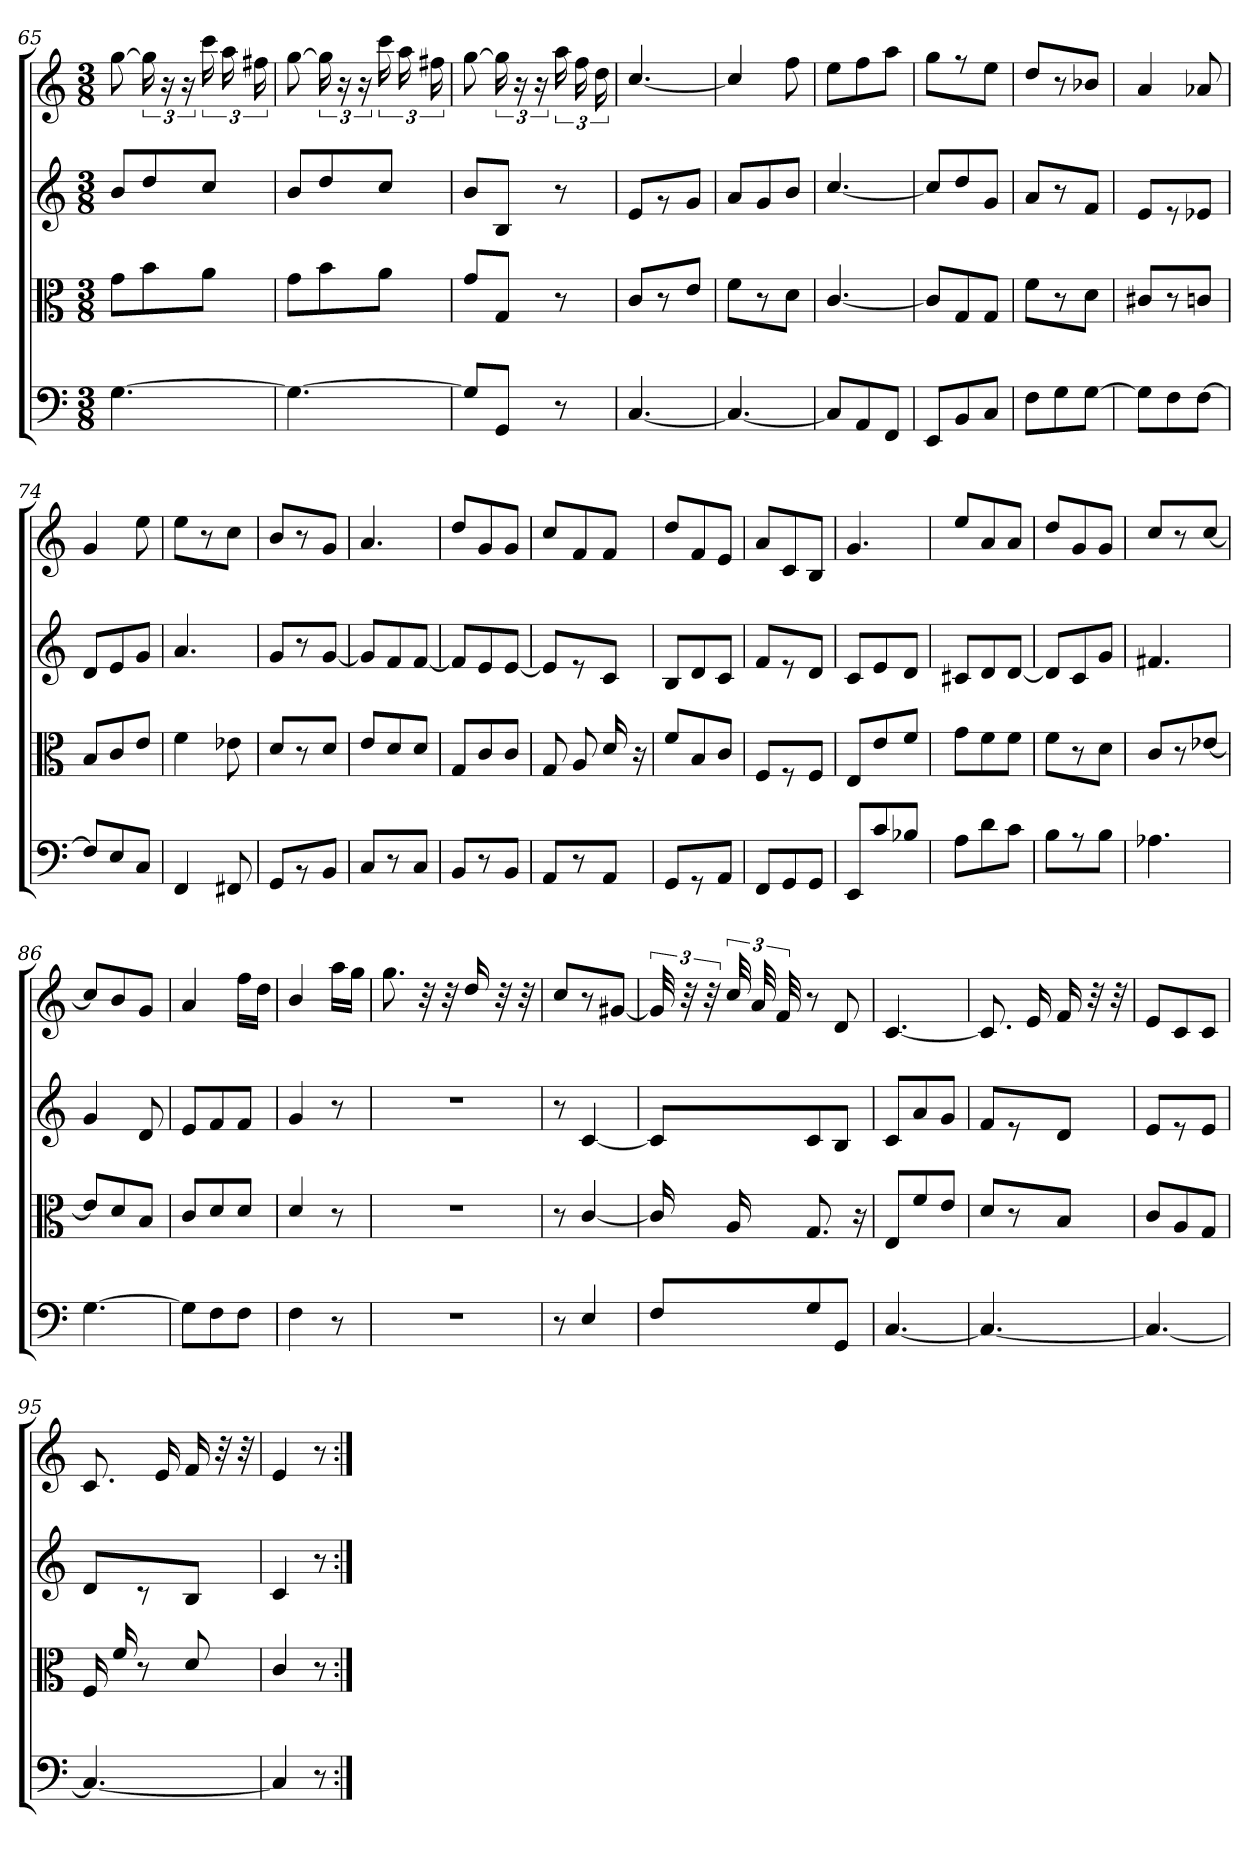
**kern	**kern	**kern	**kern
*part4	*part3	*part2	*part1
*staff4	*staff3	*staff2	*staff1
*clefF4	*clefC3	*clefG2	*clefG2
*k[]	*k[]	*k[]	*k[]
*C:	*C:	*C:	*C:
*M3/8	*M3/8	*M3/8	*M3/8
=65	=65	=65	=65
[4.G\	8g\L	8b/L	[8gg\
.	8b\	8dd/	24gg\]
.	.	.	24r
.	.	.	24r
.	8a\J	8cc/J	24ccc\
.	.	.	24aa\
.	.	.	24ff#X\
=66	=66	=66	=66
4.G\_	8g\L	8b/L	[8gg\
.	8b\	8dd/	24gg\]
.	.	.	24r
.	.	.	24r
.	8a\J	8cc/J	24ccc\
.	.	.	24aa\
.	.	.	24ff#X\
=67	=67	=67	=67
8G/L]	8g/L	8b/L	[8gg\
8GG/J	8G/J	8B/J	24gg\]
.	.	.	24r
.	.	.	24r
8r	8r	8r	24aa\
.	.	.	24ff\
.	.	.	24dd\
=68	=68	=68	=68
[4.C/	8c/L	8e/L	[4.cc/
.	8r	8r	.
.	8e/J	8g/J	.
=69	=69	=69	=69
4.C/_	8f\L	8a/L	4cc/]
.	8r	8g/	.
.	8d\J	8b/J	8ff\
=70	=70	=70	=70
8C/L]	[4.c/	[4.cc/	8ee\L
8AA/	.	.	8ff\
8FF/J	.	.	8aa\J
=71	=71	=71	=71
8EE/L	8c/L]	8cc/L]	8gg\L
8BB/	8G/	8dd/	8r
8C/J	8G/J	8g/J	8ee\J
=72	=72	=72	=72
8F\L	8f\L	8a/L	8dd/L
8G\	8r	8r	8r
[8G\J	8d\J	8f/J	8b-X/J
=73	=73	=73	=73
8G\L]	8c#X/L	8e/L	4a/
8F\	8r	8r	.
[8F\J	8cn/J	8e-X/J	8a-X/
=74	=74	=74	=74
8F/L]	8B/L	8d/L	4g/
8E/	8c/	8e/	.
8C/J	8e/J	8g/J	8ee\
=75	=75	=75	=75
4FF/	4f\	4.a/	8ee\L
.	.	.	8r
8FF#X/	8e-X\	.	8cc\J
=76	=76	=76	=76
8GG/L	8d/L	8g/L	8b/L
8r	8r	8r	8r
8BB/J	8d/J	[8g/J	8g/J
=77	=77	=77	=77
8C/L	8e/L	8g/L]	4.a/
8r	8d/	8f/	.
8C/J	8d/J	[8f/J	.
=78	=78	=78	=78
8BB/L	8G/L	8f/L]	8dd/L
8r	8c/	8e/	8g/
8BB/J	8c/J	[8e/J	8g/J
=79	=79	=79	=79
8AA/L	8G/	8e/L]	8cc/L
8r	8A/	8r	8f/
8AA/J	16d/	8c/J	8f/J
.	16r	.	.
=80	=80	=80	=80
8GG/L	8f/L	8B/L	8dd/L
8r	8B/	8d/	8f/
8AA/J	8c/J	8c/J	8e/J
=81	=81	=81	=81
8FF/L	8F/L	8f/L	8a/L
8GG/	8r	8r	8c/
8GG/J	8F/J	8d/J	8B/J
=82	=82	=82	=82
8EE/L	8E/L	8c/L	4.g/
8c/	8e/	8e/	.
8B-X/J	8f/J	8d/J	.
=83	=83	=83	=83
8A\L	8g\L	8c#X/L	8ee/L
8d\	8f\	8d/	8a/
8c\J	8f\J	[8d/J	8a/J
=84	=84	=84	=84
8B\L	8f\L	8d/L]	8dd/L
8r	8r	8c/	8g/
8B\J	8d\J	8g/J	8g/J
=85	=85	=85	=85
4.A-X\	8c/L	4.f#X/	8cc/L
.	8r	.	8r
.	[8e-X/J	.	[8cc/J
=86	=86	=86	=86
[4.G\	8e-/L]	4g/	8cc/L]
.	8d/	.	8b/
.	8B/J	8d/	8g/J
=87	=87	=87	=87
8G\L]	8c/L	8e/L	4a/
8F\	8d/	8f/	.
8F\J	8d/J	8f/J	16ff\LL
.	.	.	16dd\JJ
=88	=88	=88	=88
4F\	4d/	4g/	4b/
8r	8r	8r	16aa\LL
.	.	.	16gg\JJ
=89	=89	=89	=89
4.r	4.r	4.r	8.gg\
.	.	.	32r
.	.	.	32r
.	.	.	16dd/
.	.	.	32r
.	.	.	32r
=90	=90	=90	=90
8r	8r	8r	8cc/L
4E/	[4c/	[4c/	8r
.	.	.	[8g#X/J
=91	=91	=91	=91
8F/L	16c/]	8c/L]	48g#/]
.	.	.	48r
.	.	.	48r
.	16A/	.	48cc/
.	.	.	48a/
.	.	.	48f/
8G/	8.G/	8c/	8r
8GG/J	.	8B/J	8d/
.	16r	.	.
=92	=92	=92	=92
[4.C/	8E/L	8c/L	[4.c/
.	8f/	8a/	.
.	8e/J	8g/J	.
=93	=93	=93	=93
4.C/_	8d/L	8f/L	8.c/]
.	8r	8r	.
.	.	.	16e/
.	8B/J	8d/J	16f/
.	.	.	32r
.	.	.	32r
=94	=94	=94	=94
4.C/_	8c/L	8e/L	8e/L
.	8A/	8r	8c/
.	8G/J	8e/J	8c/J
=95	=95	=95	=95
4.C/_	16F/	8d/L	8.c/
.	16f/	.	.
.	8r	8r	.
.	.	.	16e/
.	8d/	8B/J	16f/
.	.	.	32r
.	.	.	32r
=96	=96	=96	=96
4C/]	4c/	4c/	4e/
8r	8r	8r	8r
=:|!	=:|!	=:|!	=:|!
*-	*-	*-	*-
